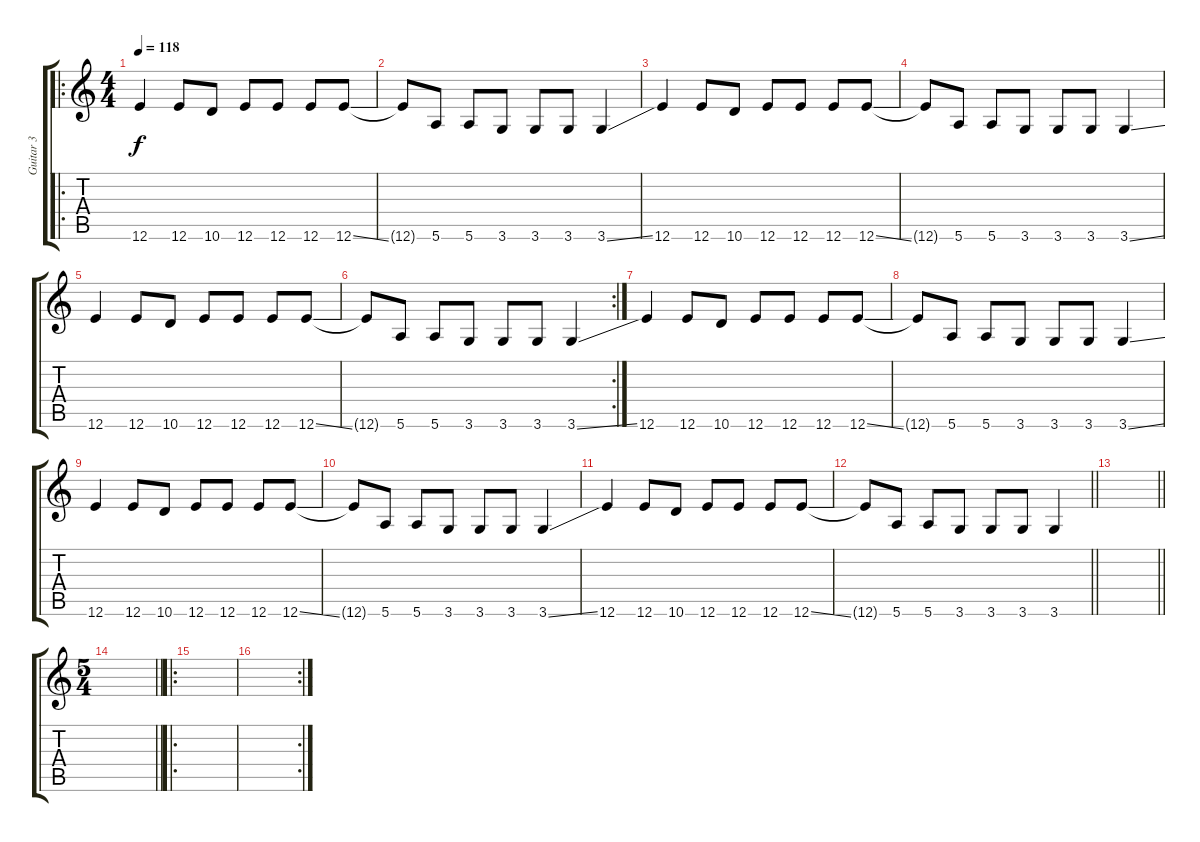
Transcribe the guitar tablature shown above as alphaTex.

\track ("Guitar 3" "Guitar 3") {instrument distortionguitar}
\staff {score tabs}
\tuning (E4 B3 G3 D3 A2 E2) {hide}
\ro
\ts (4 4)
\tempo 118
\clef g2
\ks c
12.6.4{dy f} 12.6.8 10.6.8 12.6.8 12.6.8 12.6.8 12.6{ss}.8 |
12.6{t}.8 5.6.8 5.6.8 3.6.8 3.6.8 3.6.8 3.6{ss}.4 |
12.6.4 12.6.8 10.6.8 12.6.8 12.6.8 12.6.8 12.6{ss}.8 |
12.6{t}.8 5.6.8 5.6.8 3.6.8 3.6.8 3.6.8 3.6{ss}.4 |
12.6.4 12.6.8 10.6.8 12.6.8 12.6.8 12.6.8 12.6{ss}.8 |
\rc 2
12.6{t}.8 5.6.8 5.6.8 3.6.8 3.6.8 3.6.8 3.6{ss}.4 |
12.6.4 12.6.8 10.6.8 12.6.8 12.6.8 12.6.8 12.6{ss}.8 |
12.6{t}.8 5.6.8 5.6.8 3.6.8 3.6.8 3.6.8 3.6{ss}.4 |
12.6.4 12.6.8 10.6.8 12.6.8 12.6.8 12.6.8 12.6{ss}.8 |
12.6{t}.8 5.6.8 5.6.8 3.6.8 3.6.8 3.6.8 3.6{ss}.4 |
12.6.4 12.6.8 10.6.8 12.6.8 12.6.8 12.6.8 12.6{ss}.8 |
\barLineRight lightlight
12.6{t}.8 5.6.8 5.6.8 3.6.8 3.6.8 3.6.8 3.6.4 |
\barLineRight lightlight
|
\ts (5 4)
\barLineRight lightlight
|
\ro
|
\rc 2
